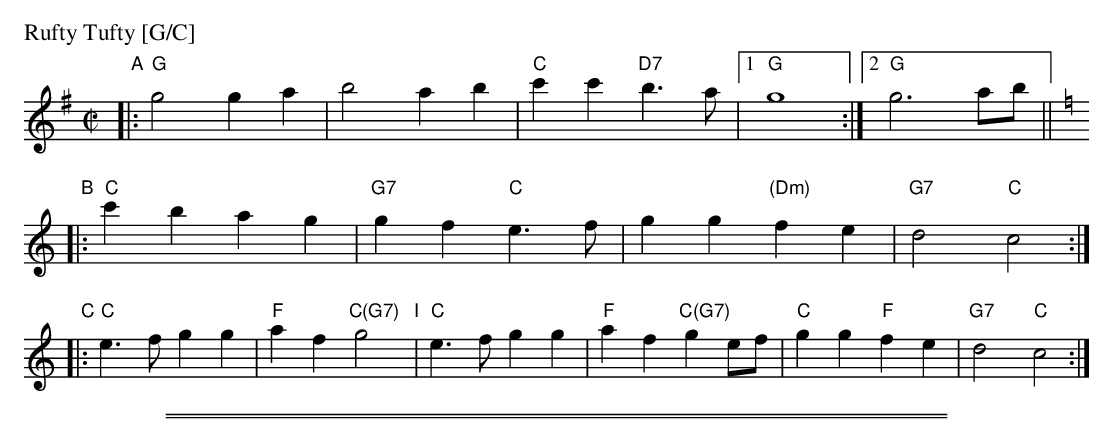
X:1
P: Rufty Tufty [G/C]
M: C|
L: 1/4
K: G
"A"|: "G"g2 ga | b2 ab | "C"c'c' "D7"b>a |1 "G"g4 :|2 "G"g3 a/b/ ||[K:=f][K:C]
"B"|: "C"c'b ag | "G7"gf "C"e>f | gg "(Dm)"fe | "G7"d2 "C"c2 :|
"C"|: "C"e>f gg | "F"af "C(G7)"g2 \
"I"|  "C"e>f gg | "F"af "C(G7)"ge/f/ | "C"gg "F"fe | "G7"d2 "C"c2 :|
